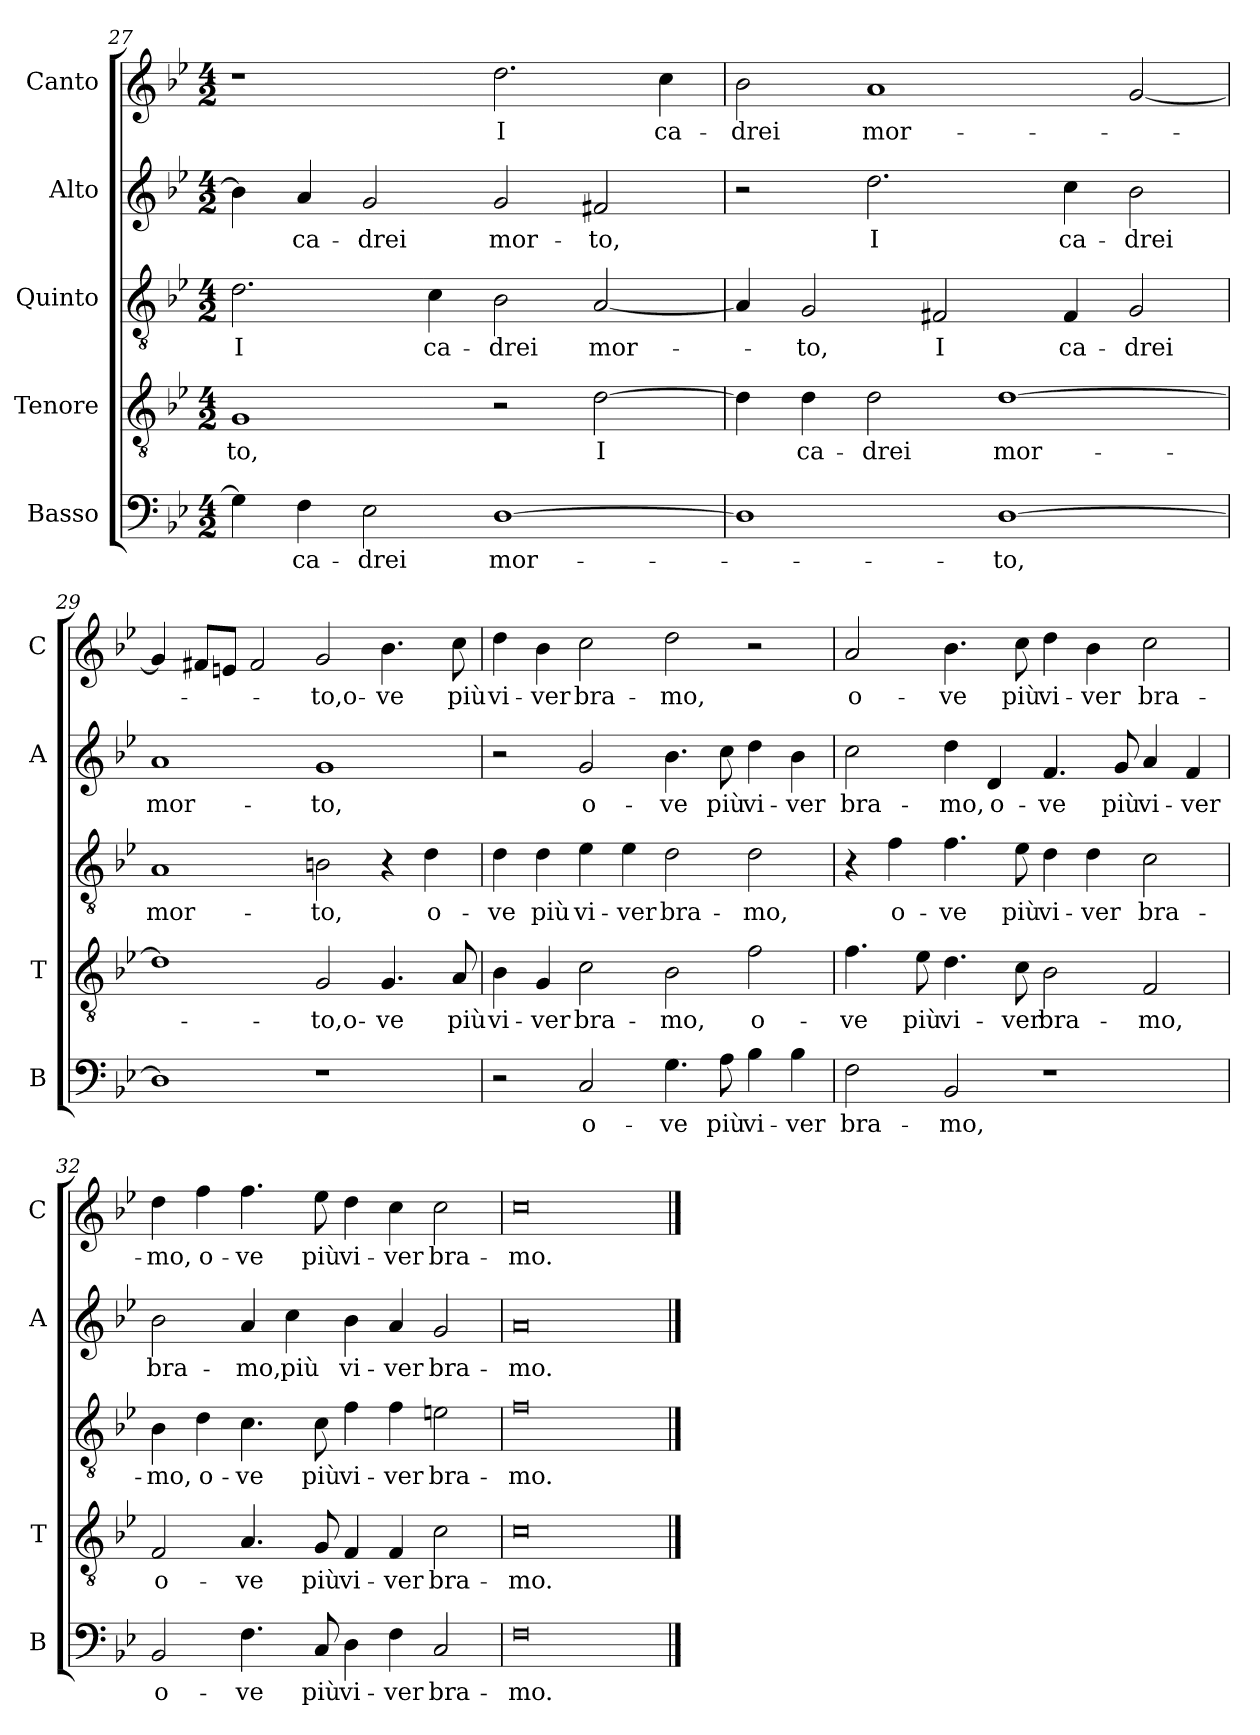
**kern	**text	**kern	**text	**kern	**text	**kern	**text	**kern	**text
*part5	*part5	*part4	*part4	*part3	*part3	*part2	*part2	*part1	*part1
*staff5	*staff5	*staff4	*staff4	*staff3	*staff3	*staff2	*staff2	*staff1	*staff1
*I"Basso	*	*I"Tenore	*	*I"Quinto	*	*I"Alto	*	*I"Canto	*
*I'B	*	*I'T	*	*	*	*I'A	*	*I'C	*
*clefF4	*	*clefGv2	*	*clefGv2	*	*clefG2	*	*clefG2	*
*k[b-e-]	*	*k[b-e-]	*	*k[b-e-]	*	*k[b-e-]	*	*k[b-e-]	*
*B-:	*	*B-:	*	*B-:	*	*B-:	*	*B-:	*
*M4/2	*	*M4/2	*	*M4/2	*	*M4/2	*	*M4/2	*
=27	=27	=27	=27	=27	=27	=27	=27	=27	=27
!	!	!	!LO:LY:b	!	!LO:LY:b	!	!	!	!
4G\]	.	1G	-to,	2.d\	I	4b-\]	.	1r	.
!	!LO:LY:b	!	!	!	!	!	!LO:LY:b	!	!
4F\	ca-	.	.	.	.	4a/	ca-	.	.
!	!LO:LY:b	!	!	!	!	!	!LO:LY:b	!	!
2E-\	-drei	.	.	.	.	2g/	-drei	.	.
!	!	!	!	!	!LO:LY:b	!	!	!	!
.	.	.	.	4c\	ca-	.	.	.	.
!	!LO:LY:b	!	!	!	!LO:LY:b	!	!LO:LY:b	!	!LO:LY:b
[1D	mor-	2r	.	2B-\	-drei	2g/	mor-	2.dd\	I
!	!	!	!LO:LY:b	!	!LO:LY:b	!	!LO:LY:b	!	!
.	.	[2d\	I	[2A/	mor-	2f#X/	-to,	.	.
!	!	!	!	!	!	!	!	!	!LO:LY:b
.	.	.	.	.	.	.	.	4cc\	ca-
=28	=28	=28	=28	=28	=28	=28	=28	=28	=28
!	!	!	!	!	!	!	!	!	!LO:LY:b
1D]	.	4d\]	.	4A/]	.	2r	.	2b-\	-drei
!	!	!	!LO:LY:b	!	!LO:LY:b	!	!	!	!
.	.	4d\	ca-	2G/	-to,	.	.	.	.
!	!	!	!LO:LY:b	!	!	!	!LO:LY:b	!	!LO:LY:b
.	.	2d\	-drei	.	.	2.dd\	I	1a	mor-
!	!	!	!	!	!LO:LY:b	!	!	!	!
.	.	.	.	2F#X/	I	.	.	.	.
!	!LO:LY:b	!	!LO:LY:b	!	!	!	!	!	!
[1D	-to,	[1d	mor-	.	.	.	.	.	.
!	!	!	!	!	!LO:LY:b	!	!LO:LY:b	!	!
.	.	.	.	4F#/	ca-	4cc\	ca-	.	.
!	!	!	!	!	!LO:LY:b	!	!LO:LY:b	!	!
.	.	.	.	2G/	-drei	2b-\	-drei	[2g/	.
=29	=29	=29	=29	=29	=29	=29	=29	=29	=29
!	!	!	!	!	!LO:LY:b	!	!LO:LY:b	!	!
1D]	.	1d]	.	1A	mor-	1a	mor-	4g/]	.
.	.	.	.	.	.	.	.	8f#X/L	.
.	.	.	.	.	.	.	.	8en/J	.
.	.	.	.	.	.	.	.	2f#/	.
!	!	!	!LO:LY:b	!	!LO:LY:b	!	!LO:LY:b	!	!LO:LY:b
1r	.	2G/	-to,o-	2Bn\	-to,	1g	-to,	2g/	-to,o-
!	!	!	!LO:LY:b	!	!	!	!	!	!LO:LY:b
.	.	4.G/	-ve	4r	.	.	.	4.b-\	-ve
!	!	!	!	!	!LO:LY:b	!	!	!	!
.	.	.	.	4d\	o-	.	.	.	.
!	!	!	!LO:LY:b	!	!	!	!	!	!LO:LY:b
.	.	8A/	più	.	.	.	.	8cc\	più
!!LO:LB:g=z
=30	=30	=30	=30	=30	=30	=30	=30	=30	=30
!	!	!	!LO:LY:b	!	!LO:LY:b	!	!	!	!LO:LY:b
2r	.	4B-\	vi-	4d\	-ve	2r	.	4dd\	vi-
!	!	!	!LO:LY:b	!	!LO:LY:b	!	!	!	!LO:LY:b
.	.	4G/	-ver	4d\	più	.	.	4b-\	-ver
!	!LO:LY:b	!	!LO:LY:b	!	!LO:LY:b	!	!LO:LY:b	!	!LO:LY:b
2C/	o-	2c\	bra-	4e-\	vi-	2g/	o-	2cc\	bra-
!	!	!	!	!	!LO:LY:b	!	!	!	!
.	.	.	.	4e-\	-ver	.	.	.	.
!	!LO:LY:b	!	!LO:LY:b	!	!LO:LY:b	!	!LO:LY:b	!	!LO:LY:b
4.G\	-ve	2B-\	-mo,	2d\	bra-	4.b-\	-ve	2dd\	-mo,
!	!LO:LY:b	!	!	!	!	!	!LO:LY:b	!	!
8A\	più	.	.	.	.	8cc\	più	.	.
!	!LO:LY:b	!	!LO:LY:b	!	!LO:LY:b	!	!LO:LY:b	!	!
4B-\	vi-	2f\	o-	2d\	-mo,	4dd\	vi-	2r	.
!	!LO:LY:b	!	!	!	!	!	!LO:LY:b	!	!
4B-\	-ver	.	.	.	.	4b-\	-ver	.	.
=31	=31	=31	=31	=31	=31	=31	=31	=31	=31
!	!LO:LY:b	!	!LO:LY:b	!	!	!	!LO:LY:b	!	!LO:LY:b
2F\	bra-	4.f\	-ve	4r	.	2cc\	bra-	2a/	o-
!	!	!	!	!	!LO:LY:b	!	!	!	!
.	.	.	.	4f\	o-	.	.	.	.
!	!	!	!LO:LY:b	!	!	!	!	!	!
.	.	8e-\	più	.	.	.	.	.	.
!	!LO:LY:b	!	!LO:LY:b	!	!LO:LY:b	!	!LO:LY:b	!	!LO:LY:b
2BB-/	-mo,	4.d\	vi-	4.f\	-ve	4dd\	-mo,	4.b-\	-ve
!	!	!	!	!	!	!	!LO:LY:b	!	!
.	.	.	.	.	.	4d/	o-	.	.
!	!	!	!LO:LY:b	!	!LO:LY:b	!	!	!	!LO:LY:b
.	.	8c\	-ver	8e-\	più	.	.	8cc\	più
!	!	!	!LO:LY:b	!	!LO:LY:b	!	!LO:LY:b	!	!LO:LY:b
1r	.	2B-\	bra-	4d\	vi-	4.f/	-ve	4dd\	vi-
!	!	!	!	!	!LO:LY:b	!	!	!	!LO:LY:b
.	.	.	.	4d\	-ver	.	.	4b-\	-ver
!	!	!	!	!	!	!	!LO:LY:b	!	!
.	.	.	.	.	.	8g/	più	.	.
!	!	!	!LO:LY:b	!	!LO:LY:b	!	!LO:LY:b	!	!LO:LY:b
.	.	2F/	-mo,	2c\	bra-	4a/	vi-	2cc\	bra-
!	!	!	!	!	!	!	!LO:LY:b	!	!
.	.	.	.	.	.	4f/	-ver	.	.
=32	=32	=32	=32	=32	=32	=32	=32	=32	=32
!	!LO:LY:b	!	!LO:LY:b	!	!LO:LY:b	!	!LO:LY:b	!	!LO:LY:b
2BB-/	o-	2F/	o-	4B-\	-mo,	2b-\	bra-	4dd\	-mo,
!	!	!	!	!	!LO:LY:b	!	!	!	!LO:LY:b
.	.	.	.	4d\	o-	.	.	4ff\	o-
!	!LO:LY:b	!	!LO:LY:b	!	!LO:LY:b	!	!LO:LY:b	!	!LO:LY:b
4.F\	-ve	4.A/	-ve	4.c\	-ve	4a/	-mo,	4.ff\	-ve
!	!	!	!	!	!	!	!LO:LY:b	!	!
.	.	.	.	.	.	4cc\	più	.	.
!	!LO:LY:b	!	!LO:LY:b	!	!LO:LY:b	!	!	!	!LO:LY:b
8C/	più	8G/	più	8c\	più	.	.	8ee-\	più
!	!LO:LY:b	!	!LO:LY:b	!	!LO:LY:b	!	!LO:LY:b	!	!LO:LY:b
4D\	vi-	4F/	vi-	4f\	vi-	4b-\	vi-	4dd\	vi-
!	!LO:LY:b	!	!LO:LY:b	!	!LO:LY:b	!	!LO:LY:b	!	!LO:LY:b
4F\	-ver	4F/	-ver	4f\	-ver	4a/	-ver	4cc\	-ver
!	!LO:LY:b	!	!LO:LY:b	!	!LO:LY:b	!	!LO:LY:b	!	!LO:LY:b
2C/	bra-	2c\	bra-	2en\	bra-	2g/	bra-	2cc\	bra-
=33	=33	=33	=33	=33	=33	=33	=33	=33	=33
!	!LO:LY:b	!	!LO:LY:b	!	!LO:LY:b	!	!LO:LY:b	!	!LO:LY:b
0F	-mo.	0c	-mo.	0f	-mo.	0a	-mo.	0cc	-mo.
==	==	==	==	==	==	==	==	==	==
*-	*-	*-	*-	*-	*-	*-	*-	*-	*-
